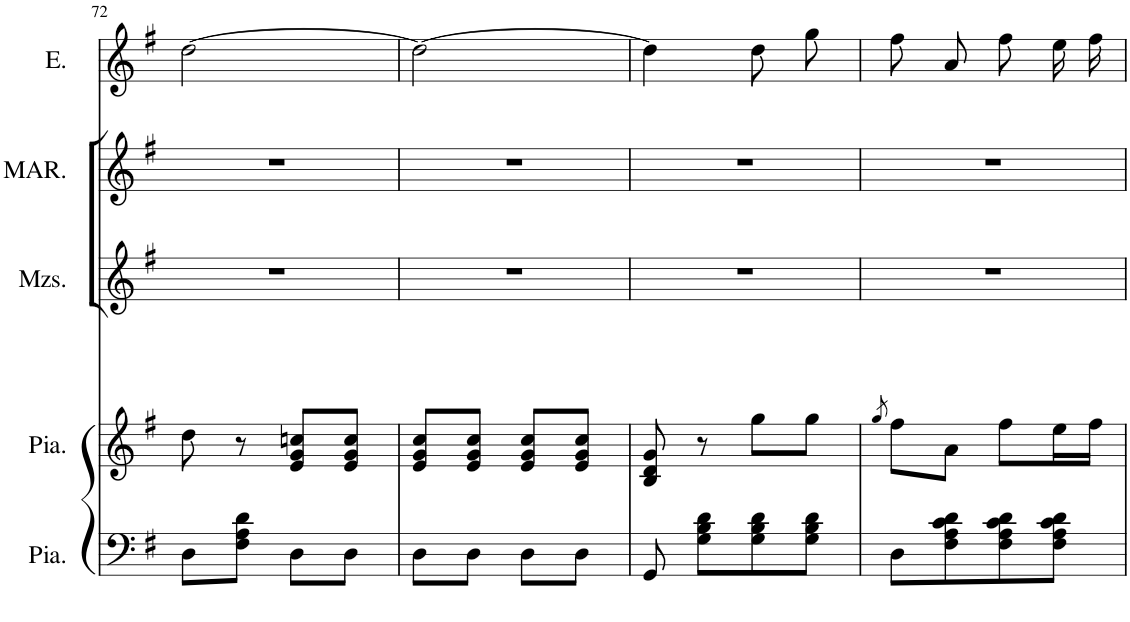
**kern	**kern	**kern	**kern	**kern
*part5	*part4	*part3	*part2	*part1
*staff5	*staff4	*staff3	*staff2	*staff1
*I"Piano	*I"Piano	*I"Mezzo-soprano	*I"mar	*I"Emma
*I'Pia.	*I'Pia.	*I'Mzs.	*I'MAR.	*I'E.
!!LO:PB:g=z
*clefF4	*clefG2	*clefG2	*clefG2	*clefG2
*	*	*Trd1c2	*	*Trd1c2
*k[f#]	*k[f#]	*k[f#]	*k[f#]	*k[f#]
*M2/4	*M2/4	*M2/4	*M2/4	*M2/4
=72	=72	=72	=72	=72
8D\L	8dd\	2r	2r	[2dd\
8F#\ 8A\ 8d\J	8r	.	.	.
8D\L	8e/ 8g/ 8ccn/L	.	.	.
8D\J	8e/ 8g/ 8cc/J	.	.	.
=73	=73	=73	=73	=73
8D\L	8e/ 8g/ 8cc/L	2r	2r	2dd\_
8D\J	8e/ 8g/ 8cc/J	.	.	.
8D\L	8e/ 8g/ 8cc/L	.	.	.
8D\J	8e/ 8g/ 8cc/J	.	.	.
=74	=74	=74	=74	=74
8GG/	8B/ 8d/ 8g/	2r	2r	4dd\]
8G\ 8B\ 8d\L	8r	.	.	.
8G\ 8B\ 8d\	8gg\L	.	.	8dd\L
8G\ 8B\ 8d\J	8gg\J	.	.	8gg\J
=75	=75	=75	=75	=75
.	8qgg/	.	.	.
8D\L	8ff#\L	2r	2r	8ff#\L
8F#\ 8A\ 8c\ 8d\	8a\J	.	.	8a\J
8F#\ 8A\ 8c\ 8d\	8ff#\L	.	.	8ff#\L
8F#\ 8A\ 8c\ 8d\J	16ee\L	.	.	16ee\L
.	16ff#\JJ	.	.	16ff#\JJ
=	=	=	=	=
*-	*-	*-	*-	*-
